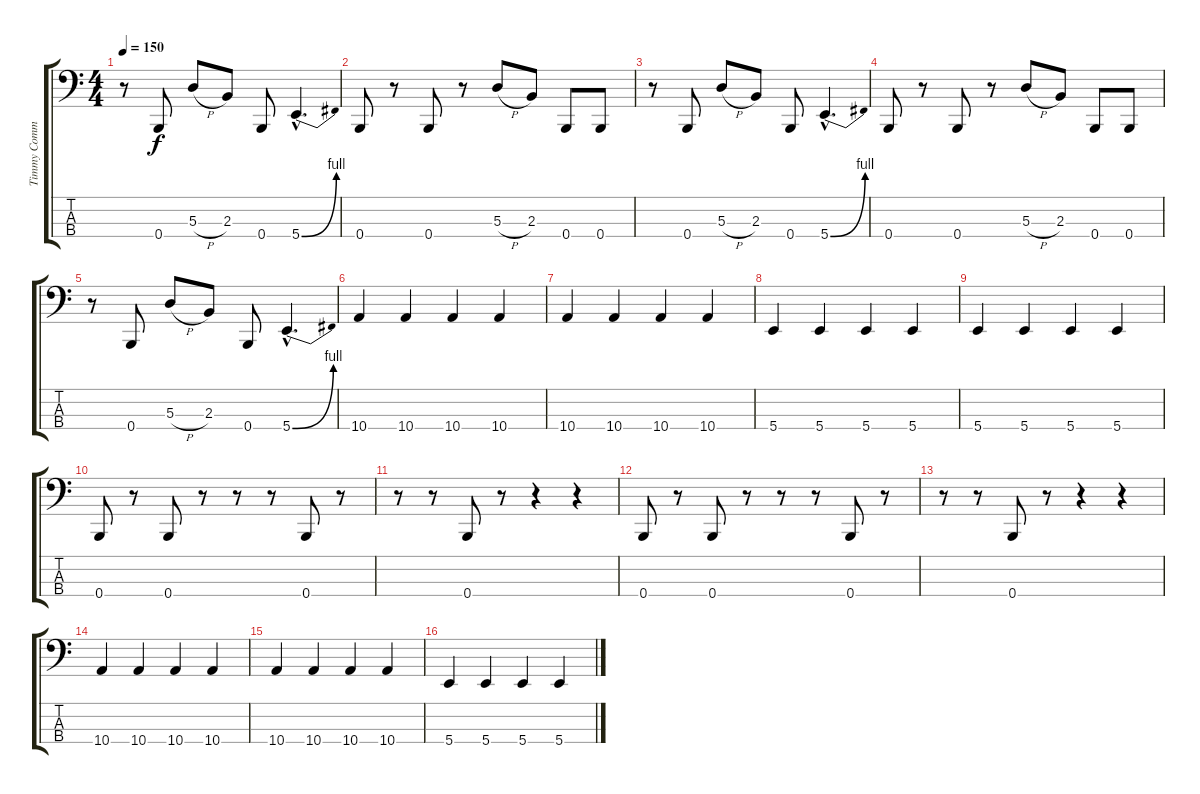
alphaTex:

\track ("Timmy Commerford" "Timmy Comm") {instrument electricbassfinger}
\staff {score tabs}
\tuning (G2 D2 A1 B0) {hide}
\ts (4 4)
\tempo 150
\clef f4
\ks c
r.8{dy f} 0.4.8 5.3{h}.8 2.3.8 0.4.8 5.4{be (bend 0 0 60 4) hac}.4{d} |
0.4.8 r.8 0.4.8 r.8 5.3{h}.8 2.3.8 0.4.8 0.4.8 |
r.8 0.4.8 5.3{h}.8 2.3.8 0.4.8 5.4{be (bend 0 0 60 4) hac}.4{d} |
0.4.8 r.8 0.4.8 r.8 5.3{h}.8 2.3.8 0.4.8 0.4.8 |
r.8 0.4.8 5.3{h}.8 2.3.8 0.4.8 5.4{be (bend 0 0 60 4) hac}.4{d} |
10.4.4 10.4.4 10.4.4 10.4.4 |
10.4.4 10.4.4 10.4.4 10.4.4 |
5.4.4 5.4.4 5.4.4 5.4.4 |
5.4.4 5.4.4 5.4.4 5.4.4 |
0.4.8 r.8 0.4.8 r.8 r.8 r.8 0.4.8 r.8 |
r.8 r.8 0.4.8 r.8 r.4 r.4 |
0.4.8 r.8 0.4.8 r.8 r.8 r.8 0.4.8 r.8 |
r.8 r.8 0.4.8 r.8 r.4 r.4 |
10.4.4 10.4.4 10.4.4 10.4.4 |
10.4.4 10.4.4 10.4.4 10.4.4 |
5.4.4 5.4.4 5.4.4 5.4.4
